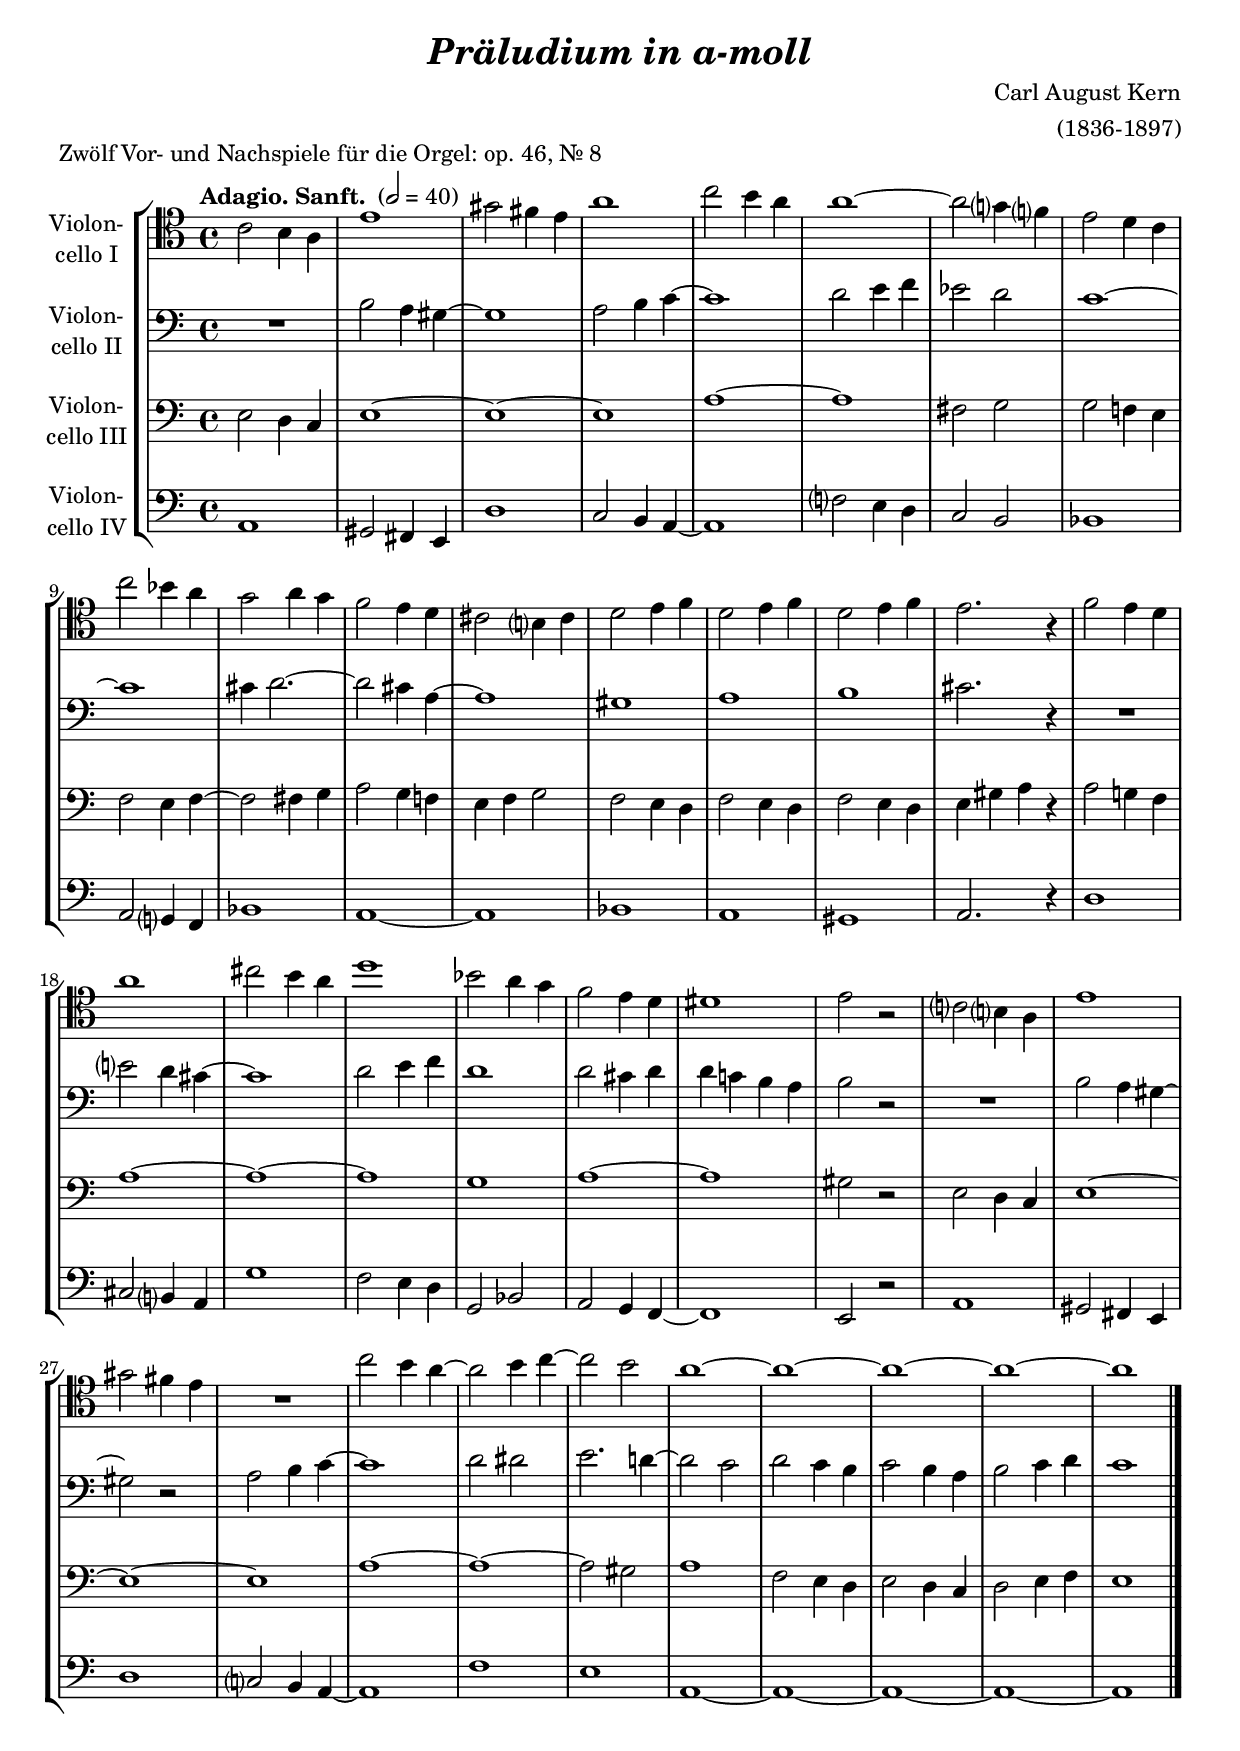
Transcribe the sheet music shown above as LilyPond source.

\version "2.18.2"
\include "deutsch.ly"
  
#(set-global-staff-size 20)

\header {
  title     = \markup \bold \italic "Präludium in a-moll"
  composer  = "Carl August Kern"
  arranger  = "(1836-1897)"
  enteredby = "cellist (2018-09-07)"
  piece     = "Zwölf Vor- und Nachspiele für die Orgel: op. 46, Nr. 8"
}

voiceconsts = {
  \key a \minor
  \time 4/4
  \clef "bass"
%  \numericTimeSignature
  \compressFullBarRests
  % Set default beaming for all staves
%  \set Timing.beamExceptions = #'()
%  \set Timing.baseMoment     = #(ly:make-moment 1 4)
%  \set Timing.beatStructure  = #'(1 1 1)
  \tempo "Adagio. Sanft. " 2=40
}

micl = "clarinet"
mifl = "flute"
miob = "oboe"
mifh = "french horn"
misx = "tenor sax"
mist = "string ensemble 1"
miba = "cello"

atem = \mark \markup \box \italic "a tempo"
rit  = \mark \markup \box \italic "ritard."

va = \relative c' {
  \voiceconsts
  \clef "tenor"

  c2 h4 a
  e'1
  gis2 fis4 e
  a1
  c2 h4 a
  a1~
  a2 g?4 f?
  e2 d4 c

  c'2 b4 a
  g2 a4 g
  f2 e4 d
  cis2 h?4 cis
  d2 e4 f
  d2 e4 f
  d2 e4 f
  e2. r4
  f2 e4 d

  a'1
  cis2 h4 a
  d1
  b2 a4 g
  f2 e4 d
  dis1
  e2 r
  c? h?4 a
  e'1
  
  gis2 fis4 e
  R1
  c'2 h4 a~
  a2 h4 c~
  c2 h
  a1~
  a~
  a~
  a~
  a \bar "|."
}

vb = \relative c' {
  \voiceconsts

  R1
  h2 a4 gis~
  gis1
  a2 h4 c~
  c1
  d2 e4 f
  es2 d
  c1~

  c
  cis4 d2.~
  d2 cis4 a~
  a1
  gis
  a
  h
  cis2. r4
  R1

  e?2 d4 cis~
  cis1
  d2 e4 f
  d1
  d2 cis4 d
  d c! h a
  h2 r
  R1
  h2 a4 gis~

  gis2 r
  a h4 c~
  c1
  d2 dis
  e2. d!4~
  d2 c
  d c4 h
  c2 h4 a
  h2 c4 d
  c1 \bar "|."
}

vc = \relative c {
  \voiceconsts

  e2 d4 c
  e1~
  e~
  e
  a~
  a
  fis2 g
  g f!4 e

  f2 e4 f~
  f2 fis4 g
  a2 g4 f!
  e f g2
  f e4 d
  f2 e4 d
  f2 e4 d
  e gis a r
  a2 g!4 f

  a1~
  a~
  a
  g
  a~
  a
  gis2 r
  e d4 c
  e1~

  e~
  e
  a~
  a~
  a2 gis
  a1
  f2 e4 d
  e2 d4 c
  d2 e4 f
  e1 \bar "|."
}

vd = \relative c {
  \voiceconsts

  a1
  gis2 fis4 e
  d'1
  c2 h4 a~
  a1
  f'?2 e4 d
  c2 h
  b1

  a2 g?4 f
  b1
  a~
  a
  b
  a
  gis
  a2. r4
  d1

  cis2 h?4 a
  g'1
  f2 e4 d
  g,2 b
  a g4 f~
  f1
  e2 r
  a1
  gis2 fis4 e

  d'1
  c?2 h4 a~
  a1
  f'
  e
  a,~
  a~
  a~
  a~
  a \bar "|."
}


music = \new StaffGroup <<

      \new Staff {
	\set Staff.midiInstrument = \miba
	\set Staff.instrumentName = \markup \center-column { "Violon-" "cello I" }
	\transpose a a { \va }
      }

      \new Staff {
	\set Staff.midiInstrument = \miba
	\set Staff.instrumentName = \markup \center-column { "Violon-" "cello II" }
	\transpose a a { \vb }
      }

      \new Staff {
	\set Staff.midiInstrument = \miba
	\set Staff.instrumentName = \markup \center-column { "Violon-" "cello III" }
	\transpose a a { \vc }
      }

      \new Staff {
	\set Staff.midiInstrument = \miba
	\set Staff.instrumentName = \markup \center-column { "Violon-" "cello IV" }
	\transpose a a { \vd }
      }
>>

\book {
  \score {
    \music
    \layout {}
  }

  \score {
    \unfoldRepeats \music

    \midi {
      \context {
        \Score
      }
    }
  }
}
